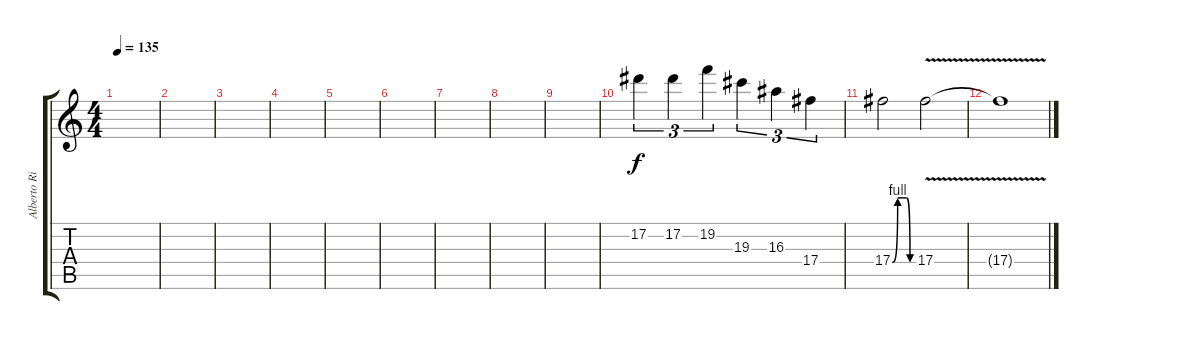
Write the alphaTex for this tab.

\track ("Alberto Rionda (I)" "Alberto Ri") {instrument distortionguitar}
\staff {score tabs}
\tuning (Eb4 Bb3 Gb3 Db3 Ab2 Eb2) {hide}
\ts (4 4)
\tempo 135
\clef g2
\ks c
|
|
|
|
|
|
|
|
|
17.2.4{tu (3 2)} 17.2.4{tu (3 2)} 19.2.4{tu (3 2)} 19.3.4{tu (3 2)} 16.3.4{tu (3 2)} 17.4.4{tu (3 2)} |
17.4{be (custom 0 0 15 4 30 4 40 4 50 0 60 0)}.2 17.4{v}.2 |
17.4{t}.1
